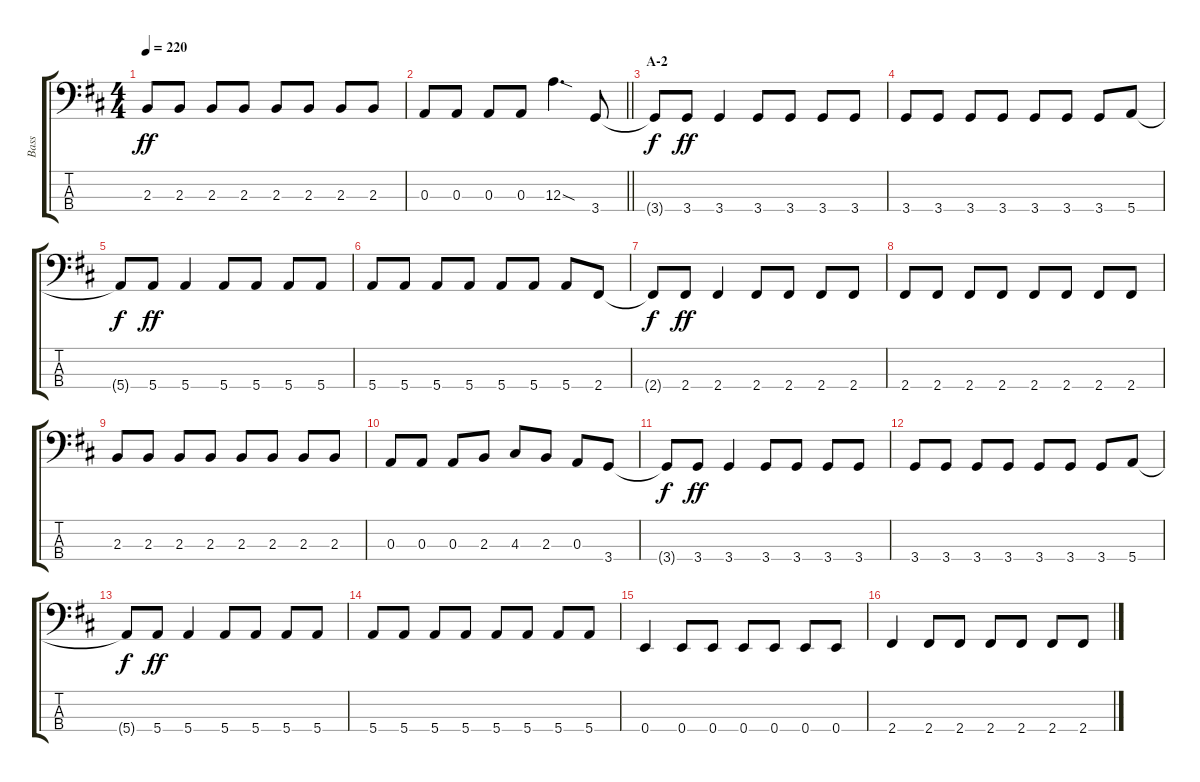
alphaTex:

\track ("Bass" "Bass") {instrument electricbasspick}
\staff {score tabs}
\tuning (G2 D2 A1 E1) {hide}
\ts (4 4)
\tempo 220
\clef f4
\ks d
2.3.8{dy ff} 2.3.8 2.3.8 2.3.8 2.3.8 2.3.8 2.3.8 2.3.8 |
\barLineRight lightlight
0.3.8 0.3.8 0.3.8 0.3.8 12.3{sod}.4{d} 3.4.8 |
\section ("" "A-2")
3.4{t}.8{dy f} 3.4.8{dy ff} 3.4.4 3.4.8 3.4.8 3.4.8 3.4.8 |
3.4.8 3.4.8 3.4.8 3.4.8 3.4.8 3.4.8 3.4.8 5.4.8 |
5.4{t}.8{dy f} 5.4.8{dy ff} 5.4.4 5.4.8 5.4.8 5.4.8 5.4.8 |
5.4.8 5.4.8 5.4.8 5.4.8 5.4.8 5.4.8 5.4.8 2.4.8 |
2.4{t}.8{dy f} 2.4.8{dy ff} 2.4.4 2.4.8 2.4.8 2.4.8 2.4.8 |
2.4.8 2.4.8 2.4.8 2.4.8 2.4.8 2.4.8 2.4.8 2.4.8 |
2.3.8 2.3.8 2.3.8 2.3.8 2.3.8 2.3.8 2.3.8 2.3.8 |
0.3.8 0.3.8 0.3.8 2.3.8 4.3.8 2.3.8 0.3.8 3.4.8 |
3.4{t}.8{dy f} 3.4.8{dy ff} 3.4.4 3.4.8 3.4.8 3.4.8 3.4.8 |
3.4.8 3.4.8 3.4.8 3.4.8 3.4.8 3.4.8 3.4.8 5.4.8 |
5.4{t}.8{dy f} 5.4.8{dy ff} 5.4.4 5.4.8 5.4.8 5.4.8 5.4.8 |
5.4.8 5.4.8 5.4.8 5.4.8 5.4.8 5.4.8 5.4.8 5.4.8 |
0.4.4 0.4.8 0.4.8 0.4.8 0.4.8 0.4.8 0.4.8 |
2.4.4 2.4.8 2.4.8 2.4.8 2.4.8 2.4.8 2.4.8
